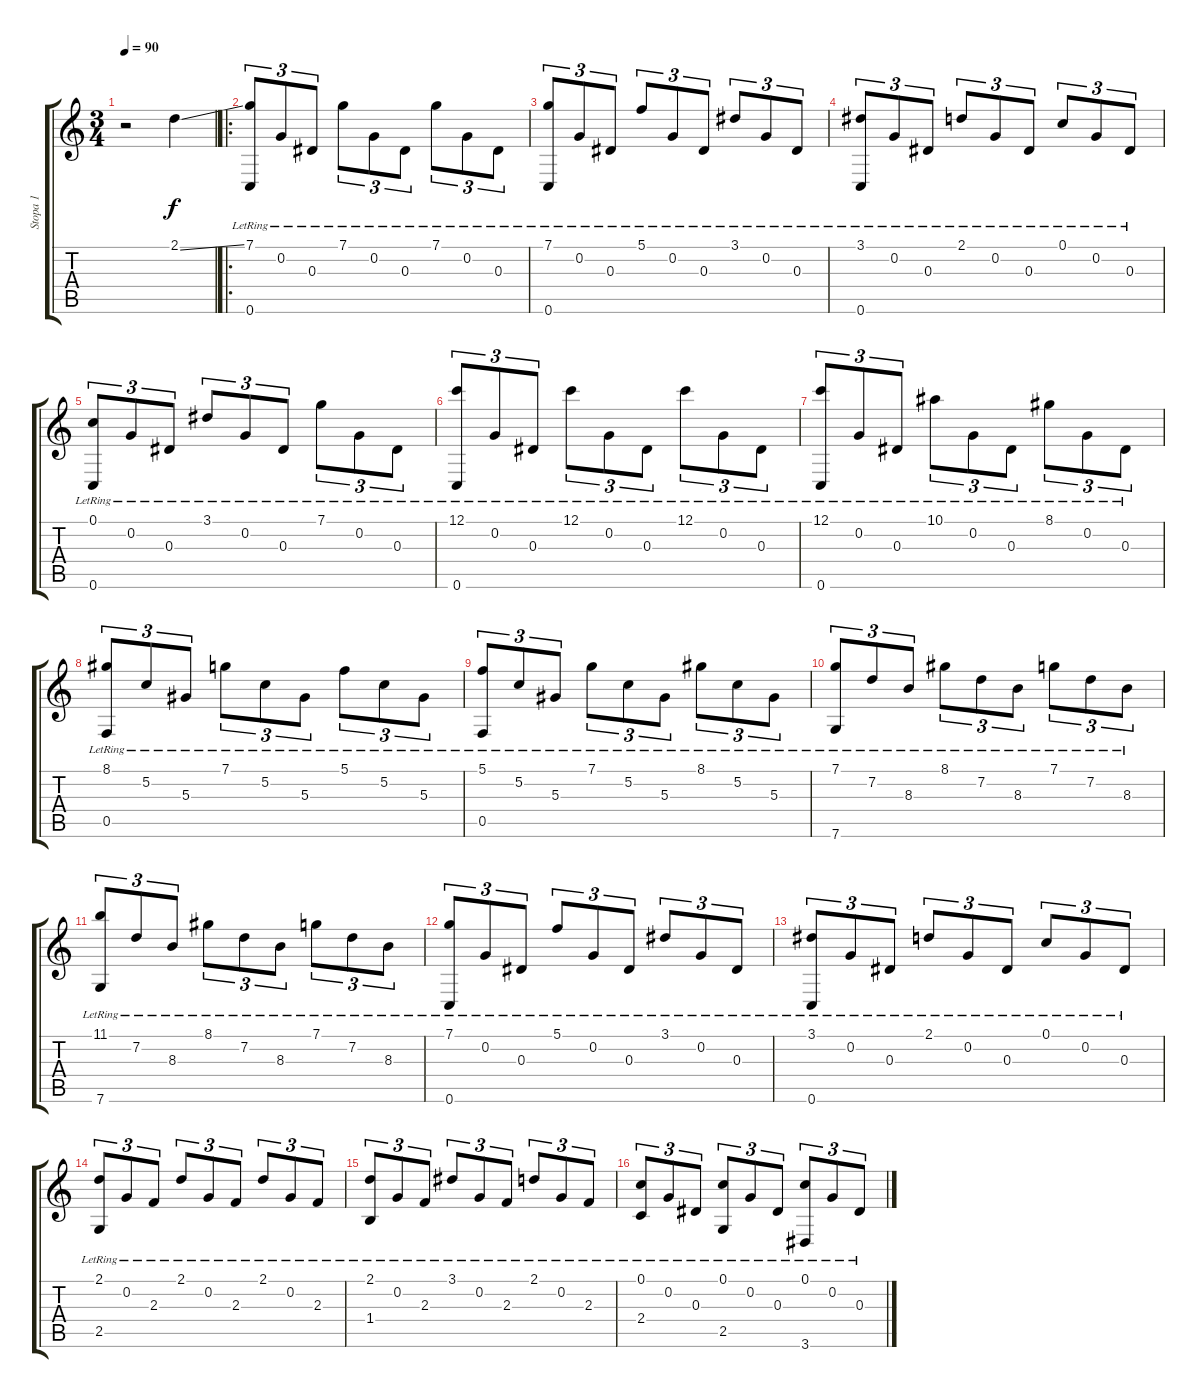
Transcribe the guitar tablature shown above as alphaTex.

\track ("Stopa 1" "Stopa 1") {instrument acousticguitarnylon}
\staff {score tabs}
\tuning (C4 G3 Eb3 Bb2 F2 C2) {hide}
\ts (3 4)
\tempo 90
\clef g2
\ks c
r.2{dy f instrument acousticguitarnylon} 2.1{ss}.4 |
\ro
(7.1{lr} 0.6{lr}).8{tu (3 2)} 0.2{lr}.8{tu (3 2)} 0.3{lr}.8{tu (3 2)} 7.1{lr}.8{tu (3 2)} 0.2{lr}.8{tu (3 2)} 0.3{lr}.8{tu (3 2)} 7.1{lr}.8{tu (3 2)} 0.2{lr}.8{tu (3 2)} 0.3{lr}.8{tu (3 2)} |
(7.1{lr} 0.6{lr}).8{tu (3 2)} 0.2{lr}.8{tu (3 2)} 0.3{lr}.8{tu (3 2)} 5.1{lr}.8{tu (3 2)} 0.2{lr}.8{tu (3 2)} 0.3{lr}.8{tu (3 2)} 3.1{lr}.8{tu (3 2)} 0.2{lr}.8{tu (3 2)} 0.3{lr}.8{tu (3 2)} |
(3.1{lr} 0.6{lr}).8{tu (3 2)} 0.2{lr}.8{tu (3 2)} 0.3{lr}.8{tu (3 2)} 2.1{lr}.8{tu (3 2)} 0.2{lr}.8{tu (3 2)} 0.3{lr}.8{tu (3 2)} 0.1{lr}.8{tu (3 2)} 0.2{lr}.8{tu (3 2)} 0.3{lr}.8{tu (3 2)} |
(0.1{lr} 0.6{lr}).8{tu (3 2)} 0.2{lr}.8{tu (3 2)} 0.3{lr}.8{tu (3 2)} 3.1{lr}.8{tu (3 2)} 0.2{lr}.8{tu (3 2)} 0.3{lr}.8{tu (3 2)} 7.1{lr}.8{tu (3 2)} 0.2{lr}.8{tu (3 2)} 0.3{lr}.8{tu (3 2)} |
(12.1{lr} 0.6{lr}).8{tu (3 2)} 0.2{lr}.8{tu (3 2)} 0.3{lr}.8{tu (3 2)} 12.1{lr}.8{tu (3 2)} 0.2{lr}.8{tu (3 2)} 0.3{lr}.8{tu (3 2)} 12.1{lr}.8{tu (3 2)} 0.2{lr}.8{tu (3 2)} 0.3{lr}.8{tu (3 2)} |
(12.1{lr} 0.6{lr}).8{tu (3 2)} 0.2{lr}.8{tu (3 2)} 0.3{lr}.8{tu (3 2)} 10.1{lr}.8{tu (3 2)} 0.2{lr}.8{tu (3 2)} 0.3{lr}.8{tu (3 2)} 8.1{lr}.8{tu (3 2)} 0.2{lr}.8{tu (3 2)} 0.3{lr}.8{tu (3 2)} |
(8.1{lr} 0.5{lr}).8{tu (3 2)} 5.2{lr}.8{tu (3 2)} 5.3{lr}.8{tu (3 2)} 7.1{lr}.8{tu (3 2)} 5.2{lr}.8{tu (3 2)} 5.3{lr}.8{tu (3 2)} 5.1{lr}.8{tu (3 2)} 5.2{lr}.8{tu (3 2)} 5.3{lr}.8{tu (3 2)} |
(5.1{lr} 0.5{lr}).8{tu (3 2)} 5.2{lr}.8{tu (3 2)} 5.3{lr}.8{tu (3 2)} 7.1{lr}.8{tu (3 2)} 5.2{lr}.8{tu (3 2)} 5.3{lr}.8{tu (3 2)} 8.1{lr}.8{tu (3 2)} 5.2{lr}.8{tu (3 2)} 5.3{lr}.8{tu (3 2)} |
(7.1{lr} 7.6{lr}).8{tu (3 2)} 7.2{lr}.8{tu (3 2)} 8.3{lr}.8{tu (3 2)} 8.1{lr}.8{tu (3 2)} 7.2{lr}.8{tu (3 2)} 8.3{lr}.8{tu (3 2)} 7.1{lr}.8{tu (3 2)} 7.2{lr}.8{tu (3 2)} 8.3{lr}.8{tu (3 2)} |
(11.1{lr} 7.6{lr}).8{tu (3 2)} 7.2{lr}.8{tu (3 2)} 8.3{lr}.8{tu (3 2)} 8.1{lr}.8{tu (3 2)} 7.2{lr}.8{tu (3 2)} 8.3{lr}.8{tu (3 2)} 7.1{lr}.8{tu (3 2)} 7.2{lr}.8{tu (3 2)} 8.3{lr}.8{tu (3 2)} |
(7.1{lr} 0.6{lr}).8{tu (3 2)} 0.2{lr}.8{tu (3 2)} 0.3{lr}.8{tu (3 2)} 5.1{lr}.8{tu (3 2)} 0.2{lr}.8{tu (3 2)} 0.3{lr}.8{tu (3 2)} 3.1{lr}.8{tu (3 2)} 0.2{lr}.8{tu (3 2)} 0.3{lr}.8{tu (3 2)} |
(3.1{lr} 0.6{lr}).8{tu (3 2)} 0.2{lr}.8{tu (3 2)} 0.3{lr}.8{tu (3 2)} 2.1{lr}.8{tu (3 2)} 0.2{lr}.8{tu (3 2)} 0.3{lr}.8{tu (3 2)} 0.1{lr}.8{tu (3 2)} 0.2{lr}.8{tu (3 2)} 0.3{lr}.8{tu (3 2)} |
(2.1{lr} 2.5{lr}).8{tu (3 2)} 0.2{lr}.8{tu (3 2)} 2.3{lr}.8{tu (3 2)} 2.1{lr}.8{tu (3 2)} 0.2{lr}.8{tu (3 2)} 2.3{lr}.8{tu (3 2)} 2.1{lr}.8{tu (3 2)} 0.2{lr}.8{tu (3 2)} 2.3{lr}.8{tu (3 2)} |
(2.1{lr} 1.4{lr}).8{tu (3 2)} 0.2{lr}.8{tu (3 2)} 2.3{lr}.8{tu (3 2)} 3.1{lr}.8{tu (3 2)} 0.2{lr}.8{tu (3 2)} 2.3{lr}.8{tu (3 2)} 2.1{lr}.8{tu (3 2)} 0.2{lr}.8{tu (3 2)} 2.3{lr}.8{tu (3 2)} |
(0.1{lr} 2.4{lr}).8{tu (3 2)} 0.2{lr}.8{tu (3 2)} 0.3{lr}.8{tu (3 2)} (0.1{lr} 2.5{lr}).8{tu (3 2)} 0.2{lr}.8{tu (3 2)} 0.3{lr}.8{tu (3 2)} (0.1{lr} 3.6{lr}).8{tu (3 2)} 0.2{lr}.8{tu (3 2)} 0.3{lr}.8{tu (3 2)}
